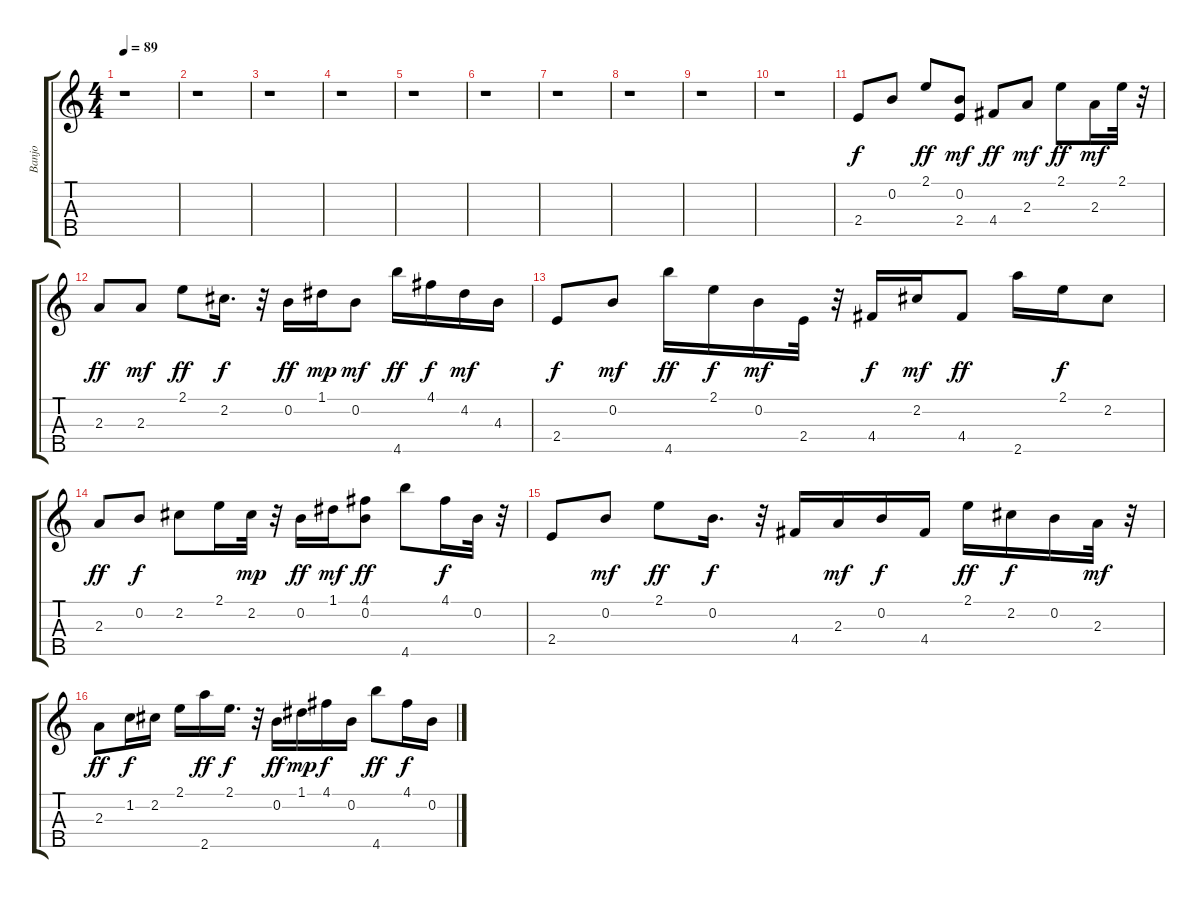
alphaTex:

\track ("Banjo   " "Banjo   ") {instrument banjo}
\staff {score tabs}
\tuning (D4 B3 G3 D3 G4) {hide}
\displaytranspose 12
\ts (4 4)
\tempo 89
\clef g2
\ks c
r.1{dy f} |
r.1 |
r.1 |
r.1 |
r.1 |
r.1 |
r.1 |
r.1 |
r.1 |
r.1 |
2.4.8 0.2.8 2.1.8{dy ff} (0.2 2.4).8{dy mf} 4.4.8{dy ff} 2.3.8{dy mf} 2.1.8{dy ff} 2.3.16{dy mf} 2.1.32 r.32 |
2.3.8{dy ff} 2.3.8{dy mf} 2.1.8{dy ff} 2.2.16{d dy f} r.32 0.2.16{dy ff} 1.1.16{dy mp} 0.2.8{dy mf} 4.5.16{dy ff} 4.1.16{dy f} 4.2.16{dy mf} 4.3.16 |
2.4.8{dy f} 0.2.8{dy mf} 4.5.16{dy ff} 2.1.16{dy f} 0.2.16{dy mf} 2.4.32 r.32 4.4.16{dy f} 2.2.16{dy mf} 4.4.8{dy ff} 2.5.16 2.1.16{dy f} 2.2.8 |
2.3.8{dy ff} 0.2.8{dy f} 2.2.8 2.1.16 2.2.32{dy mp} r.32 0.2.16{dy ff} 1.1.16{dy mf} (4.1 0.2).8{dy ff} 4.5.8 4.1.16{dy f} 0.2.32 r.32 |
2.4.8 0.2.8{dy mf} 2.1.8{dy ff} 0.2.16{d dy f} r.32 4.4.16 2.3.16{dy mf} 0.2.16{dy f} 4.4.16 2.1.16{dy ff} 2.2.16{dy f} 0.2.16 2.3.32{dy mf} r.32 |
2.3.8{dy ff} 1.2.16{dy f} 2.2.16 2.1.16 2.5.16{dy ff} 2.1.16{d dy f} r.32 0.2.16{dy ff} 1.1.16{dy mp} 4.1.16{dy f} 0.2.16 4.5.8{dy ff} 4.1.16{dy f} 0.2.16
